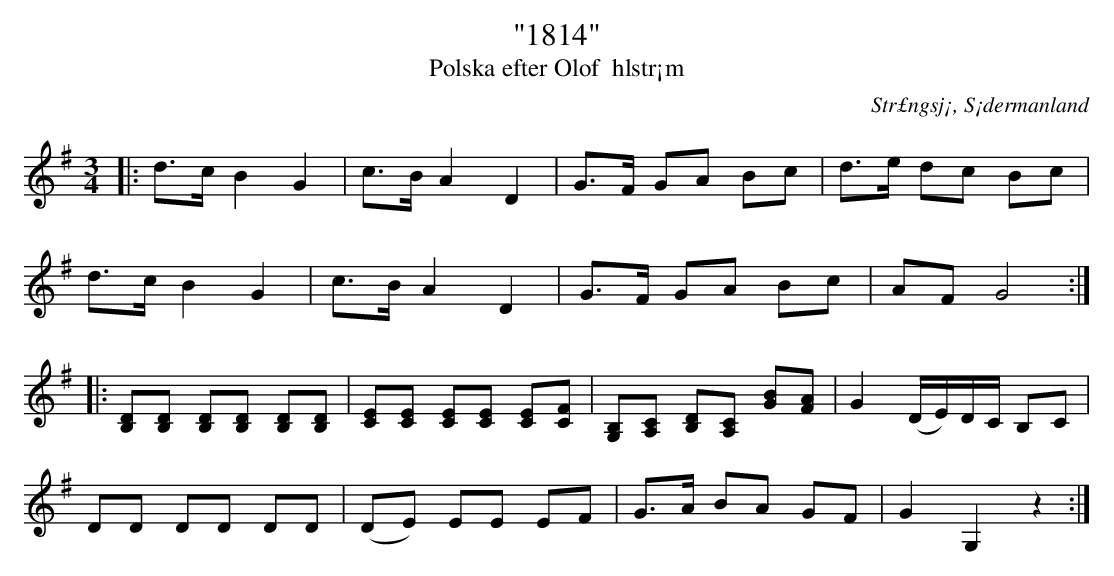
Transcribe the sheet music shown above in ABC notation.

X:1
T: "1814"
T: Polska efter Olof  hlstr¡m
O: Str£ngsj¡, S¡dermanland
M: 3/4
L: 1/16
K: G
|: d3c B4 G4 | c3B A4 D4 | G3F G2A2 B2c2 | d3e d2c2 B2c2 |
d3c B4 G4 | c3B A4 D4 | G3F G2A2 B2c2 | A2F2 G8 :|
|: [D2B,2][D2B,2] [D2B,2][D2B,2] [D2B,2][D2B,2] | [C2E2][C2E2] [C2E2][C2E2] [C2E2][C2F2] | [B,2G,2][C2A,2] [D2B,2][C2A,2] [B2G2][A2F2] | G4 (DE)DC B,2C2 |
D2D2 D2D2 D2D2 | (D2E2) E2E2 E2F2 | G2>A2 B2A2 G2F2 | G4 G,4 z4 :|
